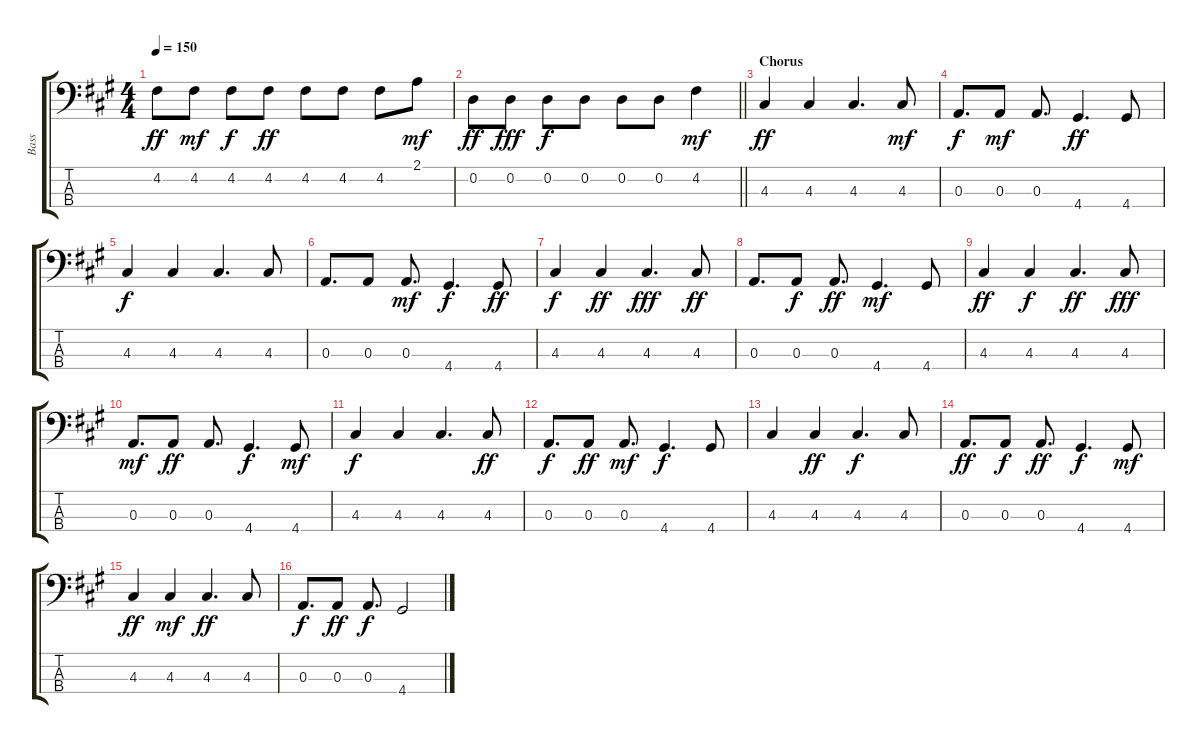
\track ("Bass" "Bass") {instrument electricbassfinger}
\staff {score tabs}
\tuning (G2 D2 A1 E1) {hide}
\ts (4 4)
\tempo 150
\clef f4
\ks a
4.2.8{dy ff} 4.2.8{dy mf} 4.2.8{dy f} 4.2.8{dy ff} 4.2.8 4.2.8 4.2.8 2.1.8{dy mf} |
\barLineRight lightlight
0.2.8{dy ff} 0.2.8{dy fff} 0.2.8{dy f} 0.2.8 0.2.8 0.2.8 4.2.4{dy mf} |
\section ("" "Chorus")
4.3.4{dy ff} 4.3.4 4.3.4{d} 4.3.8{dy mf} |
0.3.8{d dy f} 0.3.8{dy mf} 0.3.8{d} 4.4.4{d dy ff} 4.4.8 |
4.3.4{dy f} 4.3.4 4.3.4{d} 4.3.8 |
0.3.8{d} 0.3.8 0.3.8{d dy mf} 4.4.4{d dy f} 4.4.8{dy ff} |
4.3.4{dy f} 4.3.4{dy ff} 4.3.4{d dy fff} 4.3.8{dy ff} |
0.3.8{d} 0.3.8{dy f} 0.3.8{d dy ff} 4.4.4{d dy mf} 4.4.8 |
4.3.4{dy ff} 4.3.4{dy f} 4.3.4{d dy ff} 4.3.8{dy fff} |
0.3.8{d dy mf} 0.3.8{dy ff} 0.3.8{d} 4.4.4{d dy f} 4.4.8{dy mf} |
4.3.4{dy f} 4.3.4 4.3.4{d} 4.3.8{dy ff} |
0.3.8{d dy f} 0.3.8{dy ff} 0.3.8{d dy mf} 4.4.4{d dy f} 4.4.8 |
4.3.4 4.3.4{dy ff} 4.3.4{d dy f} 4.3.8 |
0.3.8{d dy ff} 0.3.8{dy f} 0.3.8{d dy ff} 4.4.4{d dy f} 4.4.8{dy mf} |
4.3.4{dy ff} 4.3.4{dy mf} 4.3.4{d dy ff} 4.3.8 |
0.3.8{d dy f} 0.3.8{dy ff} 0.3.8{d dy f} 4.4.2
